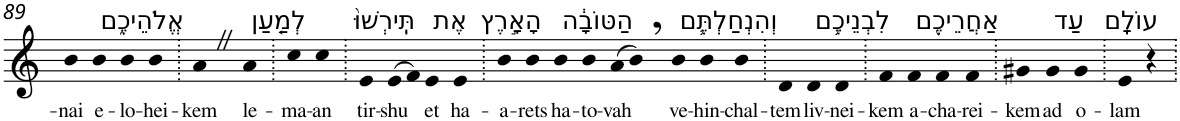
**kern	**text
*part1	*part1
*staff1	*staff1
*I"Piano	*
*I'Pno	*
!!LO:PB:g=z
*clefG2	*
*k[]	*
=89	=89
!	!LO:LY:b
4b	-nai
!LO:TX:a:t=אֱלֹהֵיכֶ֑ם	!
!	!LO:LY:b
4b	e-
!	!LO:LY:b
4b	-lo-
!	!LO:LY:b
4b	-hei-
=90.	=90.
!	!LO:LY:b
4aZ	-kem
!LO:TX:a:t=לְמַ֤עַן	!
!	!LO:LY:b
4a	le-
=91.	=91.
!	!LO:LY:b
4cc	-ma-
!	!LO:LY:b
4cc	-an
=92.	=92.
!LO:TX:a:t=תִּֽירְשׁוּ֙	!
!	!LO:LY:b
4e	tir-
!	!LO:LY:b
(>8e	-shu
8f)	.
!LO:TX:a:t=אֶת	!
!	!LO:LY:b
4e	et
!LO:TX:a:t=הָאָ֣רֶץ	!
!	!LO:LY:b
4e	ha-
=93.	=93.
!	!LO:LY:b
4b	-a-
!	!LO:LY:b
4b	-rets
!LO:TX:a:t=הַטּוֹבָ֔ה	!
!	!LO:LY:b
4b	ha-
!	!LO:LY:b
4b	-to-
!	!LO:LY:b
(>8a	-vah
8b,)	.
!LO:TX:a:t=וְהִנְחַלְתֶּ֛ם	!
!	!LO:LY:b
4b	ve-
!	!LO:LY:b
4b	-hin-
!	!LO:LY:b
4b	-chal-
=94.	=94.
!	!LO:LY:b
4d	-tem
!LO:TX:a:t=לִבְנֵיכֶ֥ם	!
!	!LO:LY:b
4d	liv-
!	!LO:LY:b
4d	-nei-
=95.	=95.
!	!LO:LY:b
4f	-kem
!LO:TX:a:t=אַחֲרֵיכֶ֖ם	!
!	!LO:LY:b
4f	a-
!	!LO:LY:b
4f	-cha-
!	!LO:LY:b
4f	-rei-
=96.	=96.
!	!LO:LY:b
4g#X	-kem
!LO:TX:a:t=עַד	!
!	!LO:LY:b
4g#	ad
!LO:TX:a:t=עוֹלָֽם	!
!	!LO:LY:b
4g#	o-
=97.	=97.
!	!LO:LY:b
4e	-lam
4r	.
=.	=.
*-	*-
